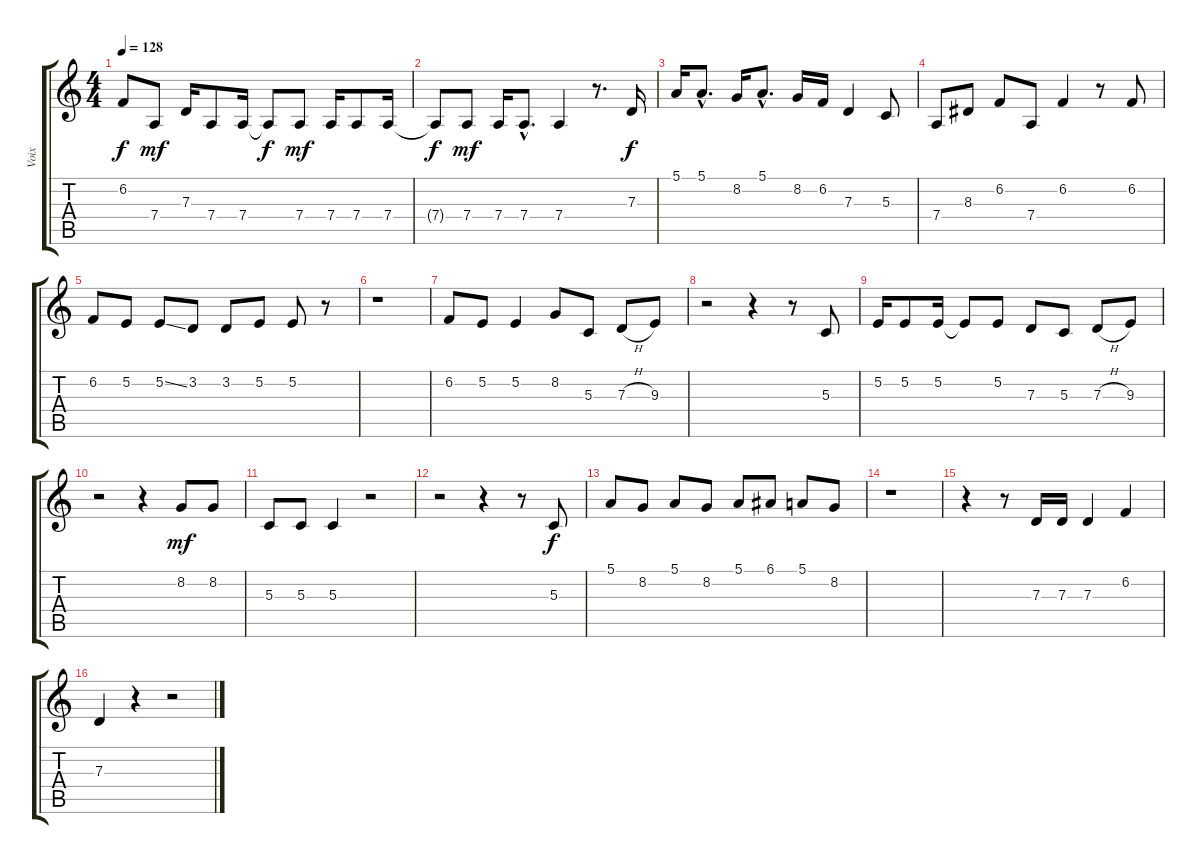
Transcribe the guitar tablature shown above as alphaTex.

\track ("Voix" "Voix") {instrument accordion}
\staff {score tabs}
\tuning (E4 B3 G3 D3 A2 E2) {hide}
\ts (4 4)
\tempo 128
\clef g2
\ks c
6.2.8{dy f} 7.4.8{dy mf} 7.3.16 7.4.8 7.4.16 7.4{t}.8{dy f} 7.4.8{dy mf} 7.4.16 7.4.8 7.4.16 |
7.4{t}.8{dy f} 7.4.8{dy mf} 7.4.16 7.4{hac}.8{d} 7.4.4 r.8{d} 7.3.16{dy f} |
5.1.16 5.1{hac}.8{d} 8.2.16 5.1{hac}.8{d} 8.2.16 6.2.16 7.3.4 5.3.8 |
7.4.8 8.3.8 6.2.8 7.4.8 6.2.4 r.8 6.2.8 |
6.2.8 5.2.8 5.2{ss}.8 3.2.8 3.2.8 5.2.8 5.2.8 r.8 |
r.1 |
6.2.8 5.2.8 5.2.4 8.2.8 5.3.8 7.3{h}.8 9.3.8 |
r.2 r.4 r.8 5.3.8 |
5.2.16 5.2.8 5.2.16 5.2{t}.8 5.2.8 7.3.8 5.3.8 7.3{h}.8 9.3.8 |
r.2 r.4 8.2.8{dy mf} 8.2.8 |
5.3.8 5.3.8 5.3.4 r.2 |
r.2 r.4 r.8 5.3.8{dy f} |
5.1.8 8.2.8 5.1.8 8.2.8 5.1.8 6.1.8 5.1.8 8.2.8 |
r.1 |
r.4 r.8 7.3.16 7.3.16 7.3.4 6.2.4 |
7.3.4 r.4 r.2
